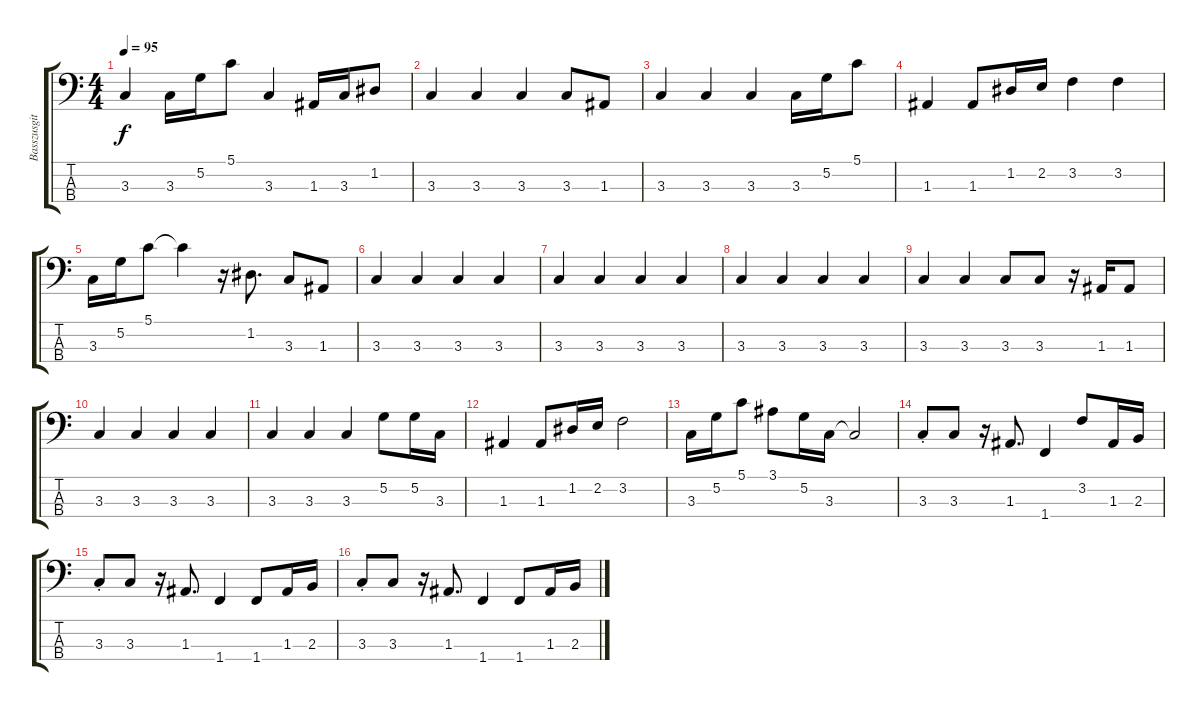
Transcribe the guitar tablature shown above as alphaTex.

\track ("Basszusgitár (Roger Glover)" "Basszusgit") {instrument electricbassfinger}
\staff {score tabs}
\tuning (G2 D2 A1 E1) {hide}
\ts (4 4)
\tempo 95
\clef f4
\ks c
3.3.4{dy f} 3.3.16 5.2.16 5.1.8 3.3.4 1.3.16 3.3.16 1.2.8 |
3.3.4 3.3.4 3.3.4 3.3.8 1.3.8 |
3.3.4 3.3.4 3.3.4 3.3.16 5.2.16 5.1.8 |
1.3.4 1.3.8 1.2.16 2.2.16 3.2.4 3.2.4 |
3.3.16 5.2.16 5.1.8 5.1{t}.4 r.16 1.2.8{d} 3.3.8 1.3.8 |
3.3.4 3.3.4 3.3.4 3.3.4 |
3.3.4 3.3.4 3.3.4 3.3.4 |
3.3.4 3.3.4 3.3.4 3.3.4 |
3.3.4 3.3.4 3.3.8 3.3.8 r.16 1.3.16 1.3.8 |
3.3.4 3.3.4 3.3.4 3.3.4 |
3.3.4 3.3.4 3.3.4 5.2.8 5.2.16 3.3.16 |
1.3.4 1.3.8 1.2.16 2.2.16 3.2.2 |
3.3.16 5.2.16 5.1.8 3.1.8 5.2.16 3.3.16 3.3{t}.2 |
3.3{st}.8 3.3.8 r.16 1.3.8{d} 1.4.4 3.2.8 1.3.16 2.3.16 |
3.3{st}.8 3.3.8 r.16 1.3.8{d} 1.4.4 1.4.8 1.3.16 2.3.16 |
3.3{st}.8 3.3.8 r.16 1.3.8{d} 1.4.4 1.4.8 1.3.16 2.3.16
